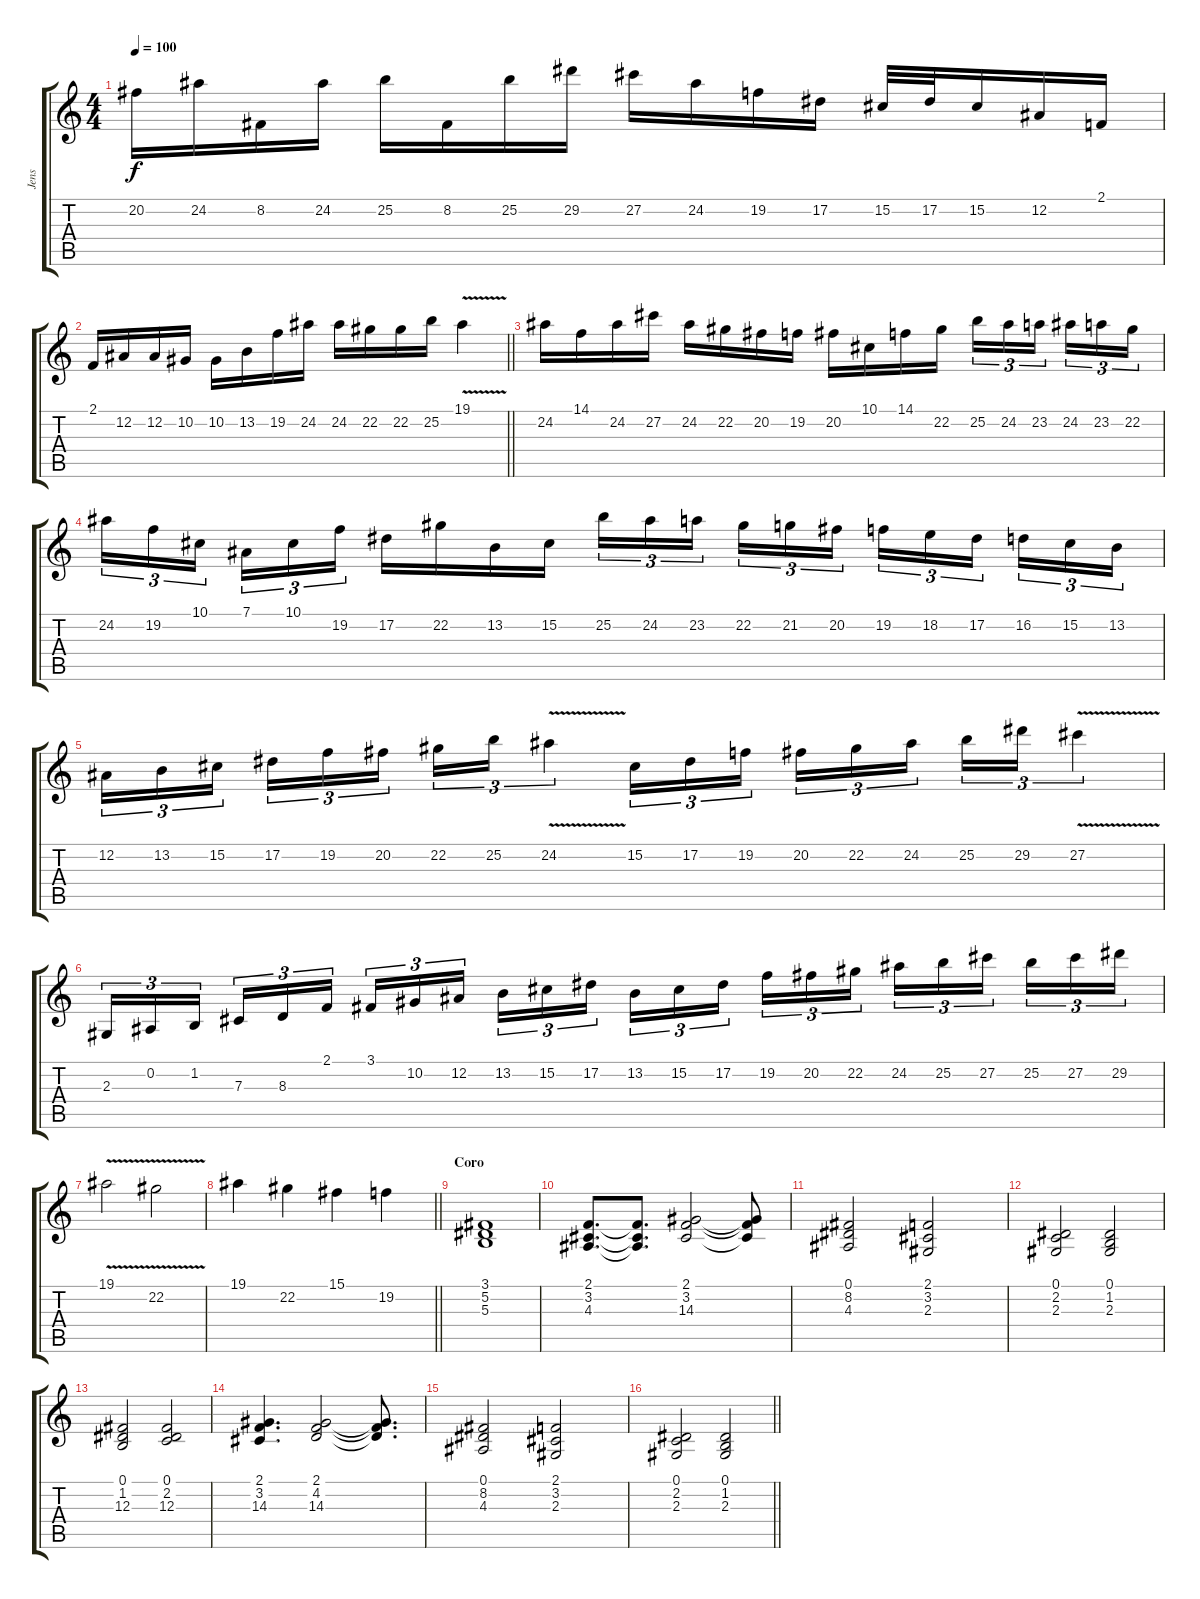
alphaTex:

\track ("Jens" "Jens") {instrument lead2sawtooth}
\staff {score tabs}
\tuning (Eb4 Bb3 Gb3 Db3 Ab2 Eb2) {hide}
\ts (4 4)
\tempo 100
\clef g2
\ks c
20.2.16{dy f} 24.2.16 8.2.16 24.2.16 25.2.16 8.2.16 25.2.16 29.2.16 27.2.16 24.2.16 19.2.16 17.2.16 15.2.32 17.2.32 15.2.16 12.2.16 2.1.16 |
\barLineRight lightlight
2.1.16 12.2.16 12.2.16 10.2.16 10.2.16 13.2.16 19.2.16 24.2.16 24.2.16 22.2.16 22.2.16 25.2.16 19.1{v}.4 |
\section ("" "")
24.2.16 14.1.16 24.2.16 27.2.16 24.2.16 22.2.16 20.2.16 19.2.16 20.2.16 10.1.16 14.1.16 22.2.16 25.2.16{tu (3 2)} 24.2.16{tu (3 2)} 23.2.16{tu (3 2) beam splitsecondary} 24.2.16{tu (3 2)} 23.2.16{tu (3 2)} 22.2.16{tu (3 2)} |
24.2.16{tu (3 2)} 19.2.16{tu (3 2)} 10.1.16{tu (3 2) beam splitsecondary} 7.1.16{tu (3 2)} 10.1.16{tu (3 2)} 19.2.16{tu (3 2)} 17.2.16 22.2.16 13.2.16 15.2.16 25.2.16{tu (3 2)} 24.2.16{tu (3 2)} 23.2.16{tu (3 2) beam splitsecondary} 22.2.16{tu (3 2)} 21.2.16{tu (3 2)} 20.2.16{tu (3 2)} 19.2.16{tu (3 2)} 18.2.16{tu (3 2)} 17.2.16{tu (3 2) beam splitsecondary} 16.2.16{tu (3 2)} 15.2.16{tu (3 2)} 13.2.16{tu (3 2)} |
12.2.16{tu (3 2)} 13.2.16{tu (3 2)} 15.2.16{tu (3 2) beam splitsecondary} 17.2.16{tu (3 2)} 19.2.16{tu (3 2)} 20.2.16{tu (3 2)} 22.2.16{tu (3 2)} 25.2.16{tu (3 2)} 24.2{v}.4{tu (3 2)} 15.2.16{tu (3 2)} 17.2.16{tu (3 2)} 19.2.16{tu (3 2) beam splitsecondary} 20.2.16{tu (3 2)} 22.2.16{tu (3 2)} 24.2.16{tu (3 2)} 25.2.16{tu (3 2)} 29.2.16{tu (3 2)} 27.2{v}.4{tu (3 2)} |
2.3.16{tu (3 2)} 0.2.16{tu (3 2)} 1.2.16{tu (3 2) beam splitsecondary} 7.3.16{tu (3 2)} 8.3.16{tu (3 2)} 2.1.16{tu (3 2)} 3.1.16{tu (3 2)} 10.2.16{tu (3 2)} 12.2.16{tu (3 2) beam splitsecondary} 13.2.16{tu (3 2)} 15.2.16{tu (3 2)} 17.2.16{tu (3 2)} 13.2.16{tu (3 2)} 15.2.16{tu (3 2)} 17.2.16{tu (3 2) beam splitsecondary} 19.2.16{tu (3 2)} 20.2.16{tu (3 2)} 22.2.16{tu (3 2)} 24.2.16{tu (3 2)} 25.2.16{tu (3 2)} 27.2.16{tu (3 2) beam splitsecondary} 25.2.16{tu (3 2)} 27.2.16{tu (3 2)} 29.2.16{tu (3 2)} |
19.1{v}.2 22.2{v}.2 |
\barLineRight lightlight
19.1.4 22.2.4 15.1.4 19.2.4 |
\section ("" "Coro")
(3.1 5.2 5.3).1{volume 12 instrument stringensemble1} |
(2.1 3.2 4.3).8{d} (2.1{t} 3.2{t} 4.3{t}).8{d} (2.1 3.2 14.3).2 (2.1{t} 3.2{t} 14.3{t}).8 |
(0.1 8.2 4.3).2 (2.1 3.2 2.3).2 |
(0.1 2.2 2.3).2 (0.1 1.2 2.3).2 |
(0.1 1.2 12.3).2 (0.1 2.2 12.3).2 |
(2.1 3.2 14.3).4{d} (2.1 4.2 14.3).2 (2.1{t} 4.2{t} 14.3{t}).8{d} |
(0.1 8.2 4.3).2 (2.1 3.2 2.3).2 |
\barLineRight lightlight
(0.1 2.2 2.3).2 (0.1 1.2 2.3).2
